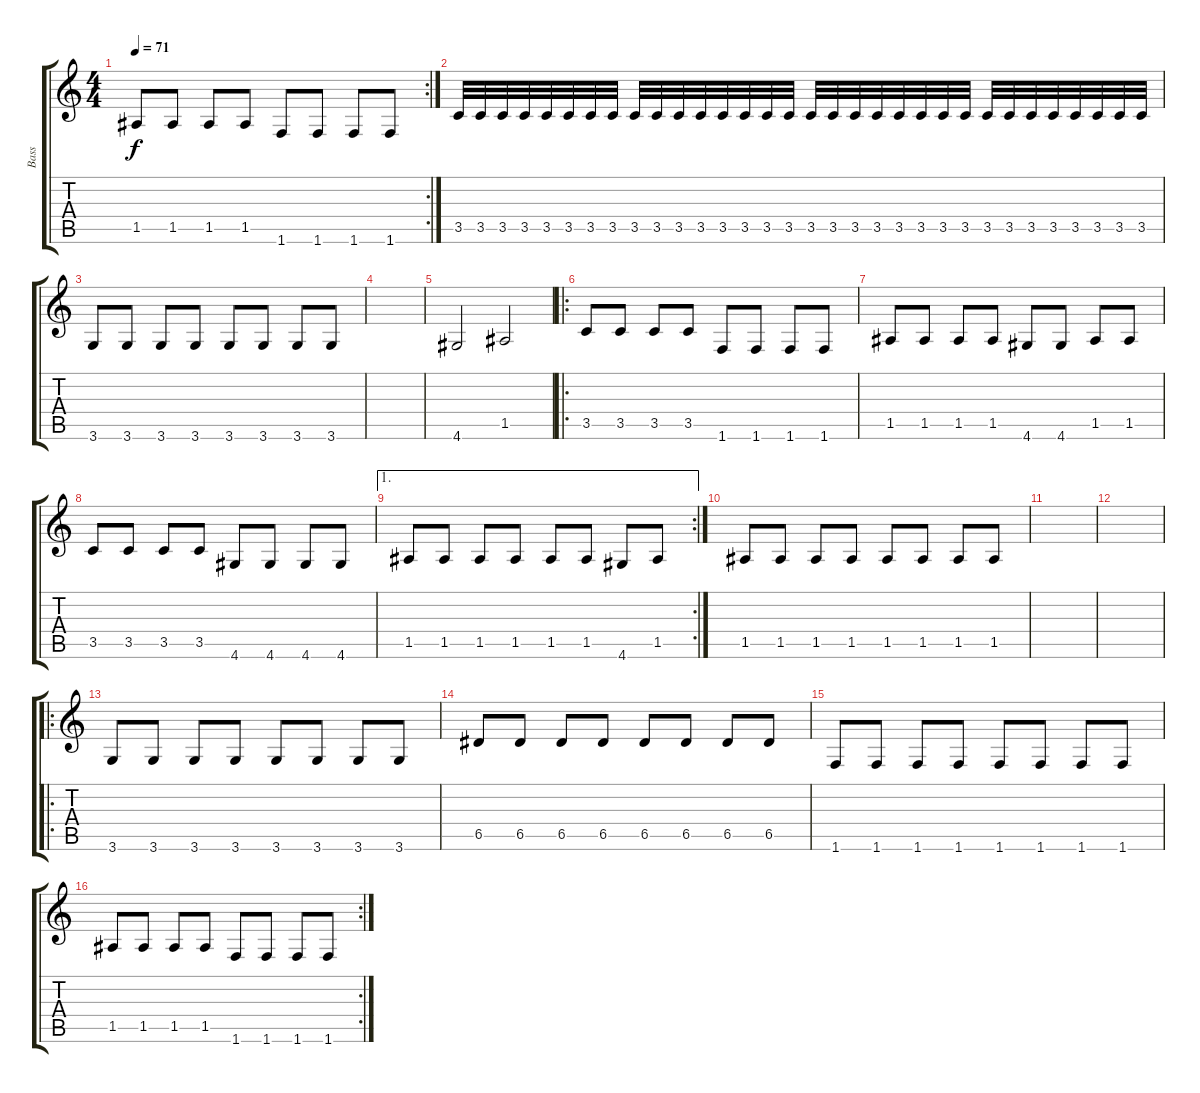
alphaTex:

\track ("Bass" "Bass") {instrument electricbassfinger}
\staff {score tabs}
\tuning (E4 B3 G3 D3 A2 E2) {hide}
\rc 2
\ts (4 4)
\tempo 71
\clef g2
\ks c
1.5.8{dy f} 1.5.8 1.5.8 1.5.8 1.6.8 1.6.8 1.6.8 1.6.8 |
3.5.32 3.5.32 3.5.32 3.5.32 3.5.32 3.5.32 3.5.32 3.5.32 3.5.32 3.5.32 3.5.32 3.5.32 3.5.32 3.5.32 3.5.32 3.5.32 3.5.32 3.5.32 3.5.32 3.5.32 3.5.32 3.5.32 3.5.32 3.5.32 3.5.32 3.5.32 3.5.32 3.5.32 3.5.32 3.5.32 3.5.32 3.5.32 |
3.6.8 3.6.8 3.6.8 3.6.8 3.6.8 3.6.8 3.6.8 3.6.8 |
|
4.6.2 1.5.2 |
\ro
3.5.8 3.5.8 3.5.8 3.5.8 1.6.8 1.6.8 1.6.8 1.6.8 |
1.5.8 1.5.8 1.5.8 1.5.8 4.6.8 4.6.8 1.5.8 1.5.8 |
3.5.8 3.5.8 3.5.8 3.5.8 4.6.8 4.6.8 4.6.8 4.6.8 |
\ae 1
\rc 2
1.5.8 1.5.8 1.5.8 1.5.8 1.5.8 1.5.8 4.6.8 1.5.8 |
1.5.8 1.5.8 1.5.8 1.5.8 1.5.8 1.5.8 1.5.8 1.5.8 |
|
|
\ro
3.6.8 3.6.8 3.6.8 3.6.8 3.6.8 3.6.8 3.6.8 3.6.8 |
6.5.8 6.5.8 6.5.8 6.5.8 6.5.8 6.5.8 6.5.8 6.5.8 |
1.6.8 1.6.8 1.6.8 1.6.8 1.6.8 1.6.8 1.6.8 1.6.8 |
\rc 2
1.5.8 1.5.8 1.5.8 1.5.8 1.6.8 1.6.8 1.6.8 1.6.8
